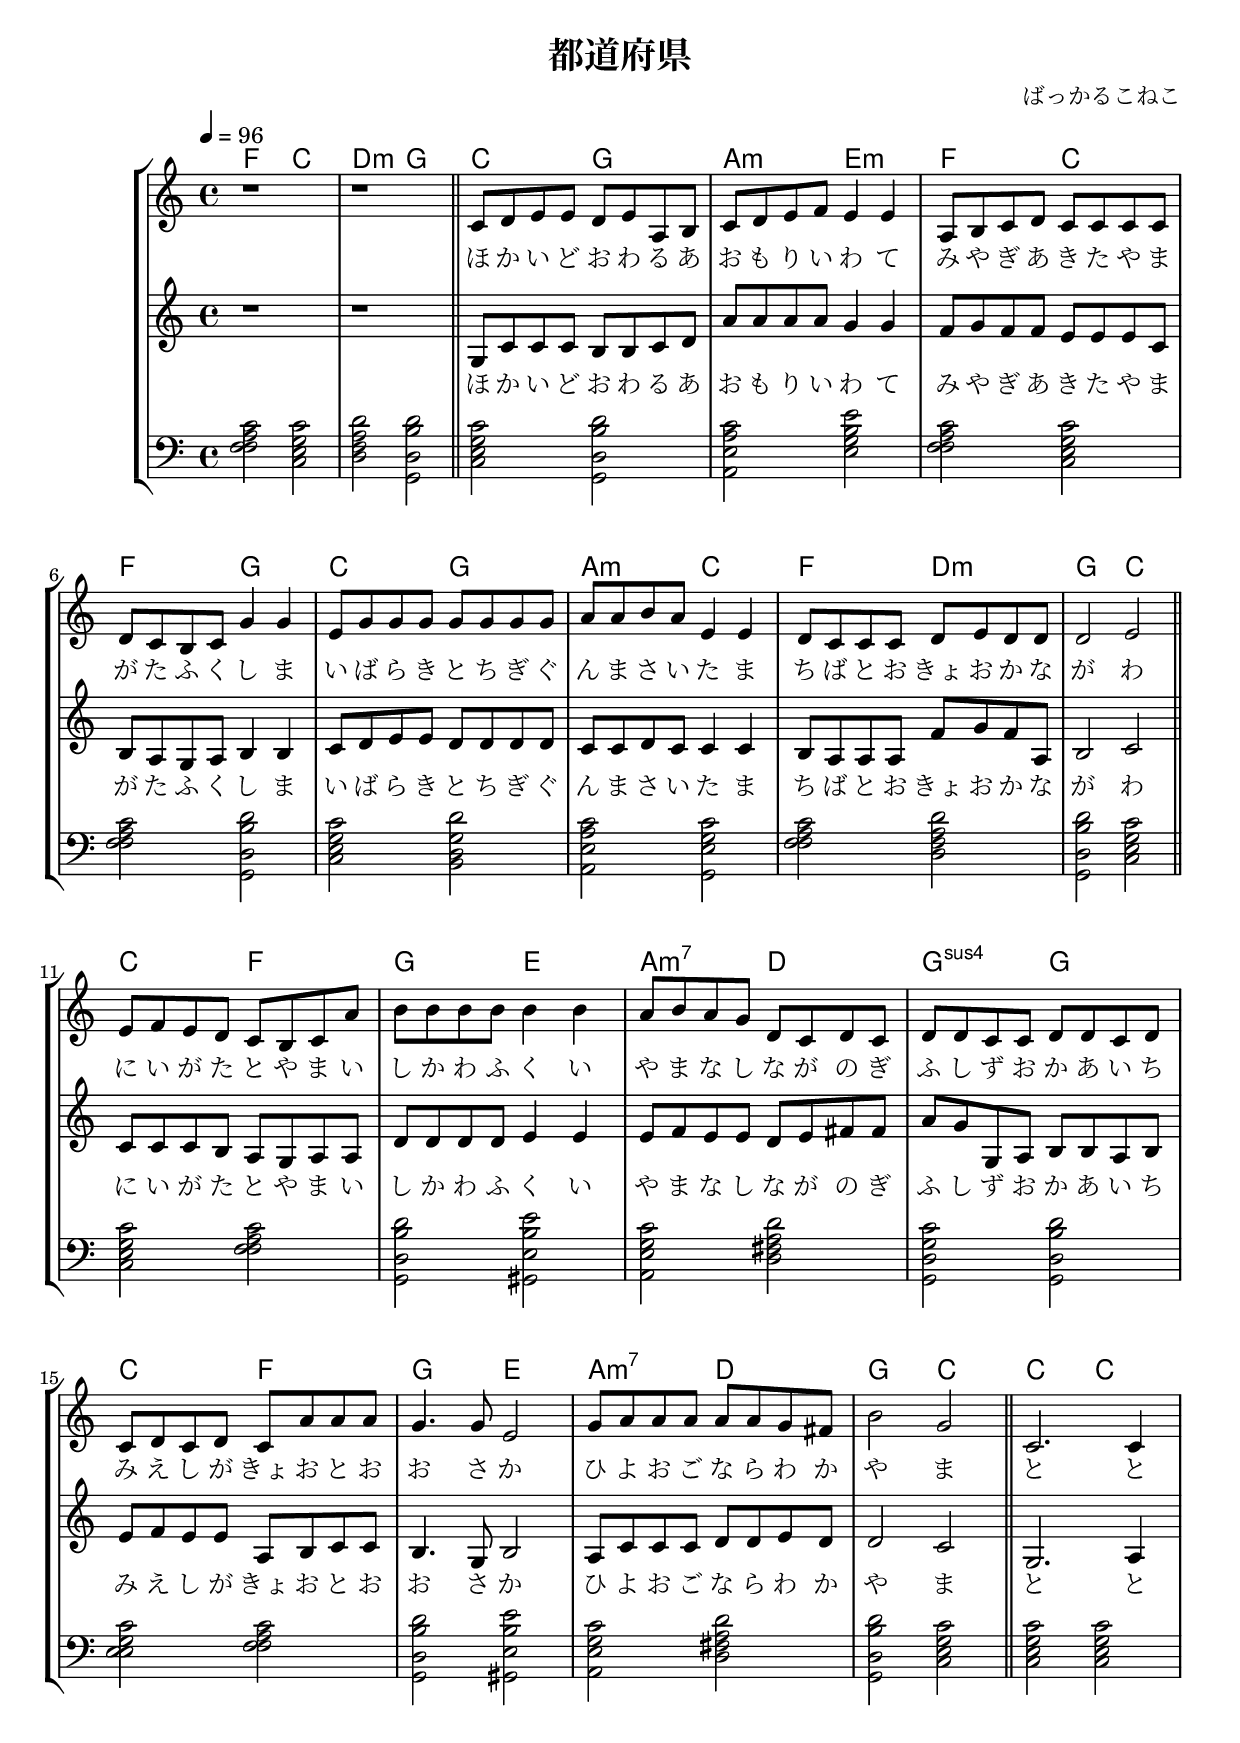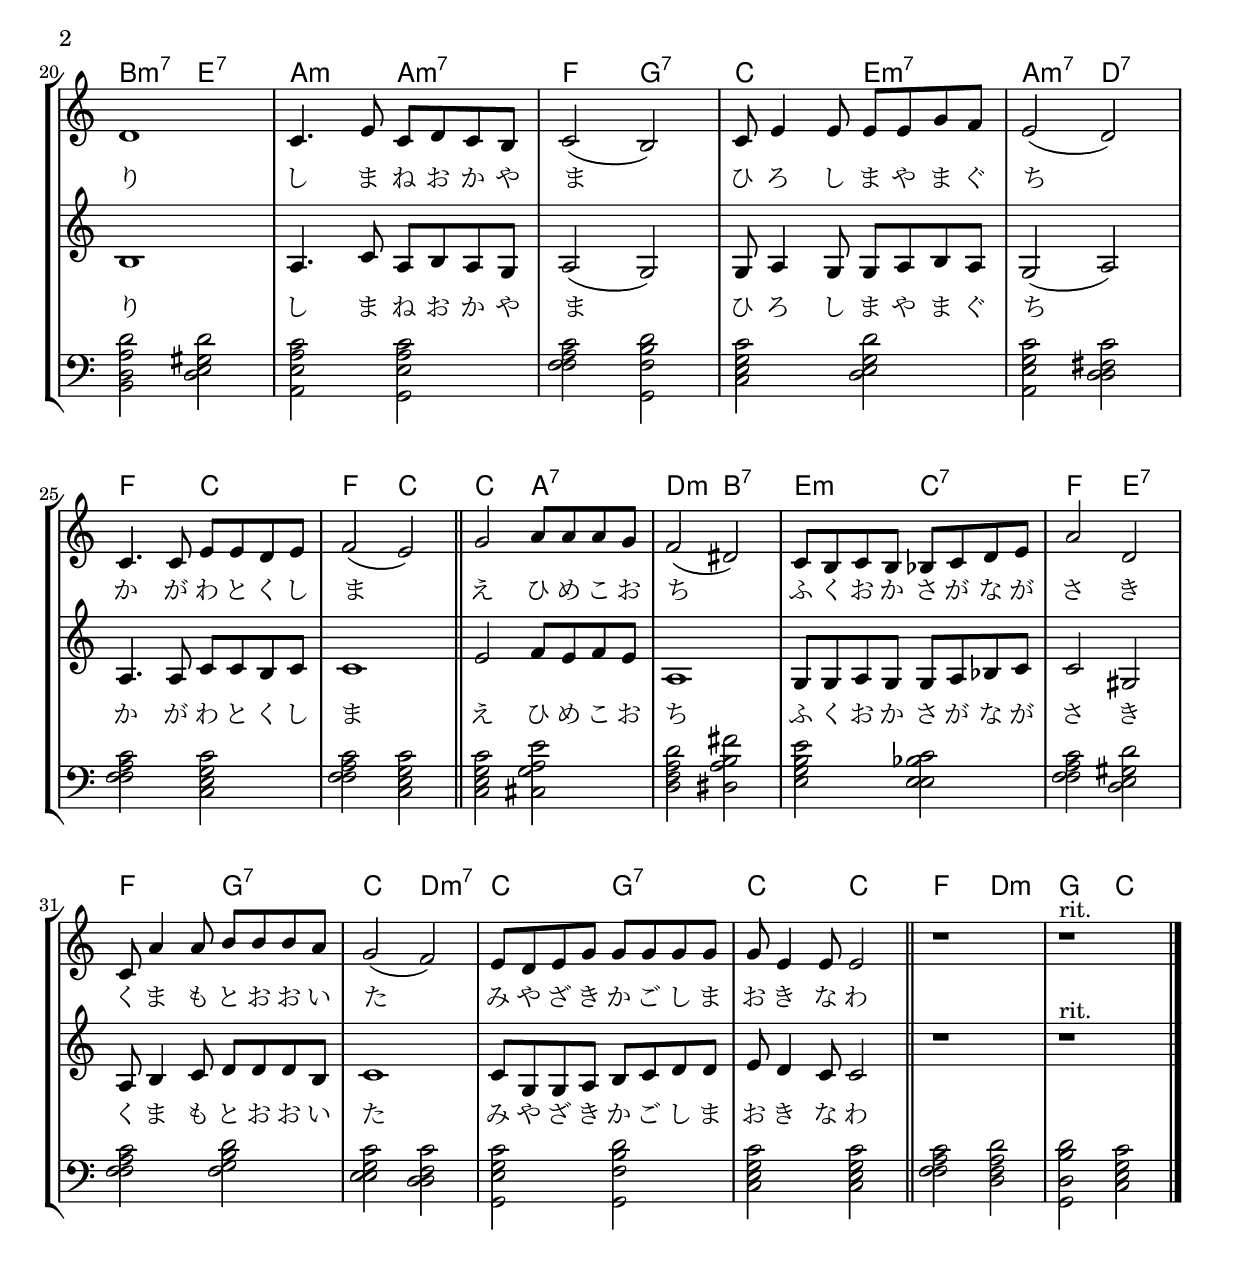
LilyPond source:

\version "2.12.1"

\header {
	title = \markup {都道府県}
	composer = \markup \center-column {ばっかるこねこ}
}

harmony = \chordmode {
	f2 c d:m g 

	c g a:m e:m f c f g c g a:m c f d:m g c 

	c f g e a:min7 d g:sus4 g c f g e a:min7 d g c 

	c c b:min7 e:7 a:m a:min7 f g:7 c e:min7 a:min7 d:7 f c f c 

	c a:7 d:m b:7 e:m c:7 f e:7 f g:7 c d:min7 c g:7 c c 

	f d:m g c 
}

melody = {
	\key c \major
	\tempo 4 = 96
	r1 | r1   
	\set Staff.midiInstrument = #"mmi0.42"
	c'8  d'8  e'8  e'8  d'8  e'8  a8  b8 
	c'8  d'8  e'8  f'8  e'4  e'4 
	a8  b8  c'8  d'8  c'8  c'8  c'8  c'8 
	d'8  c'8  b8  c'8  g'4  g'4 
	e'8  g'8  g'8  g'8  g'8  g'8  g'8  g'8 
	a'8  a'8  b'8  a'8  e'4  e'4 
	d'8  c'8  c'8  c'8  d'8  e'8  d'8  d'8 
	d'2  e'2
	\set Staff.midiInstrument = #"mmi0.42"
	e'8  f'8  e'8  d'8  c'8  b8  c'8  a'8 
	b'8  b'8  b'8  b'8  b'4  b'4 
	a'8  b'8  a'8  g'8  d'8  c'8  d'8  c'8 
	d'8  d'8  c'8  c'8  d'8  d'8  c'8  d'8 
	c'8  d'8  c'8  d'8  c'8  a'8  a'8  a'8 
	g'4.  g'8  e'2 
	g'8  a'8  a'8  a'8  a'8  a'8  g'8  fis'8 
	b'2  g'2
	\set Staff.midiInstrument = #"mmi0.42"
	c'2.  c'4 
	d'1 
	c'4.  e'8  c'8  d'8  c'8  b8 
	c'2  (b2) 
	c'8  e'4  e'8  e'8  e'8  g'8  f'8 
	e'2  (d'2) 
	c'4.  c'8  e'8  e'8  d'8  e'8 
	f'2  (e'2)
	\set Staff.midiInstrument = #"mmi0.42"
	g'2  a'8  a'8  a'8  g'8 
	f'2  (dis'2) 
	c'8  b8  c'8  b8  bes8  c'8  d'8  e'8 
	a'2  d'2 
	c'8  a'4  a'8  b'8  b'8  b'8  a'8 
	g'2  (f'2) 
	e'8  d'8  e'8  g'8  g'8  g'8  g'8  g'8 
	g'8  e'4  e'8  e'2
	r1 | r1^"rit." \bar "|."
}

words = \lyricmode {
	
	ほ  か  い  ど  お  わ  る  あ  お  も  り  い  わ  て  み  や  ぎ  あ  き  た  や  ま  が  た  ふ  く  し  ま  い  ば  ら  き  と  ち  ぎ  ぐ  ん  ま  さ  い  た  ま  ち  ば  と  お  きょ  お  か  な  が  わ  
	に  い  が  た  と  や  ま  い  し  か  わ  ふ  く  い  や  ま  な  し  な  が  の  ぎ  ふ  し  ず  お  か  あ  い  ち  み  え  し  が  きょ  お  と  お  お  さ  か  ひ  よ  お  ご  な  ら  わ  か  や  ま  
	と  と  り  し  ま  ね  お  か  や  ま  ひ  ろ  し  ま  や  ま  ぐ  ち  か  が  わ  と  く  し  ま  
	え  ひ  め  こ  お  ち  ふ  く  お  か  さ  が  な  が  さ  き  く  ま  も  と  お  お  い  た  み  や  ざ  き  か  ご  し  ま  お  き  な  わ  
	
}

secondmelody = {
	\key c \major
	\tempo 4 = 96
	r1 | r1   
	\set Staff.midiInstrument = #"fss0.42"
	g8  c'8  c'8  c'8  b8  b8  c'8  d'8 
	a'8  a'8  a'8  a'8  g'4  g'4 
	f'8  g'8  f'8  f'8  e'8  e'8  e'8  c'8 
	b8  a8  g8  a8  b4  b4 
	c'8  d'8  e'8  e'8  d'8  d'8  d'8  d'8 
	c'8  c'8  d'8  c'8  c'4  c'4 
	b8  a8  a8  a8  f'8  g'8  f'8  a8 
	b2  c'2
	\set Staff.midiInstrument = #"fss0.42"
	c'8  c'8  c'8  b8  a8  g8  a8  a8 
	d'8  d'8  d'8  d'8  e'4  e'4 
	e'8  f'8  e'8  e'8  d'8  e'8  fis'8  fis'8 
	a'8  g'8  g8  a8  b8  b8  a8  b8 
	e'8  f'8  e'8  e'8  a8  b8  c'8  c'8 
	b4.  g8  b2 
	a8  c'8  c'8  c'8  d'8  d'8  e'8  d'8 
	d'2  c'2
	\set Staff.midiInstrument = #"fss0.42"
	g2.  a4 
	b1 
	a4.  c'8  a8  b8  a8  g8 
	a2  (g2) 
	g8  a4  g8  g8  a8  b8  a8 
	g2  (a2) 
	a4.  a8  c'8  c'8  b8  c'8 
	c'1
	\set Staff.midiInstrument = #"fss0.42"
	e'2  f'8  e'8  f'8  e'8 
	a1 
	g8  g8  a8  g8  g8  a8  bes8  c'8 
	c'2  gis2 
	a8  b4  c'8  d'8  d'8  d'8  b8 
	c'1 
	c'8  g8  g8  a8  b8  c'8  d'8  d'8 
	e'8  d'4  c'8  c'2
	r1 | r1^"rit." \bar "|."
}

secondwords = \lyricmode {
	
	ほ  か  い  ど  お  わ  る  あ  お  も  り  い  わ  て  み  や  ぎ  あ  き  た  や  ま  が  た  ふ  く  し  ま  い  ば  ら  き  と  ち  ぎ  ぐ  ん  ま  さ  い  た  ま  ち  ば  と  お  きょ  お  か  な  が  わ  
	に  い  が  た  と  や  ま  い  し  か  わ  ふ  く  い  や  ま  な  し  な  が  の  ぎ  ふ  し  ず  お  か  あ  い  ち  み  え  し  が  きょ  お  と  お  お  さ  か  ひ  よ  お  ご  な  ら  わ  か  や  ま  
	と  と  り  し  ま  ね  お  か  や  ま  ひ  ろ  し  ま  や  ま  ぐ  ち  か  が  わ  と  く  し  ま  
	え  ひ  め  こ  お  ち  ふ  く  お  か  さ  が  な  が  さ  き  く  ま  も  と  お  お  い  た  み  や  ざ  き  か  ご  し  ま  お  き  な  わ  
	
}

tempochange = {
	\tempo 4 = 96
	r1 | r1 \bar "||"
	\tempo 4 = 96
	r1 | r1 | r1 | r1 | r1 | r1 | r1 | r1 \bar "||"
	\tempo 4 = 96
	r1 | r1 | r1 | r1 | r1 | r1 | r1 | r1 \bar "||"
	\tempo 4 = 96
	r1 | r1 | r1 | r1 | r1 | r1 | r1 | r1 \bar "||"
	\tempo 4 = 96
	r1 | r1 | r1 | r1 | r1 | r1 | r1 | r1 \bar "||"
	\tempo 4 = 96
	r1 | \tempo 4 = 72 r2 \tempo 4 = 64 r2 \bar "|."
}

mainacc = {
	\clef bass
	\set Staff.midiInstrument = #"Lead 2 (sawtooth)"
	\key c \major
	\tempo 4 = 96
	<f f a c'>2
	<c e g c'>2
	<f d a d'>2
	<g, d b d'>2
	\bar "||"

	\set Staff.midiInstrument = #"Lead 2 (sawtooth)"
	<c e g c'>2
	<g, d b d'>2
	<a, e a c'>2
	<e g b e'>2
	<f f a c'>2
	<c e g c'>2
	<f f a c'>2
	<g, d b d'>2
	<c e g c'>2
	<b, d g d'>2
	<a, e a c'>2
	<g, e g c'>2
	<f f a c'>2
	<d f a d'>2
	<g, d b d'>2
	<c e g c'>2
	\bar "||"

	\set Staff.midiInstrument = #"Lead 2 (sawtooth)"
	<c e g c'>2
	<f f a c'>2
	<g, d b d'>2
	<gis, e b e'>2
	<a, e g c'>2
	<fis d a d'>2
	<g, d g c'>2
	<g, d b d'>2
	<e e g c'>2
	<f f a c'>2
	<g, d b d'>2
	<gis, e b e'>2
	<a, e g c'>2
	<fis d a d'>2
	<g, d b d'>2
	<c e g c'>2
	\bar "||"

	\set Staff.midiInstrument = #"Lead 2 (sawtooth)"
	<c e g c'>2
	<c e g c'>2
	<b, d a d'>2
	<e d gis d'>2
	<a, e a c'>2
	<g, e a c'>2
	<f f a c'>2
	<g, f b d'>2
	<c e g c'>2
	<e d g d'>2
	<a, e g c'>2
	<d d fis c'>2
	<f f a c'>2
	<c e g c'>2
	<f f a c'>2
	<c e g c'>2
	\bar "||"

	\set Staff.midiInstrument = #"Lead 2 (sawtooth)"
	<c e g c'>2
	<cis g a e'>2
	<d f a d'>2
	<dis a b fis'>2
	<e g b e'>2
	<e e bes c'>2
	<f f a c'>2
	<e d gis d'>2
	<f f a c'>2
	<f g b d'>2
	<e e g c'>2
	<d d f c'>2
	<g, e g c'>2
	<g, f b d'>2
	<c e g c'>2
	<c e g c'>2
	\bar "||"

	\set Staff.midiInstrument = #"Lead 2 (sawtooth)"
	<f f a c'>2
	<d f a d'>2
	<g, d b d'>2
	<c e g c'>2
	\bar "|."
}

subacc = {
	\clef bass
	\set Staff.midiInstrument = #"Synth Voice"
	\key c \major
	\tempo 4 = 96
	<f f a c'>2
	<c e g c'>2
	<f d a d'>2
	<g, d b d'>2
	\bar "||"

	\set Staff.midiInstrument = #"Synth Voice"
	<c e g c'>2
	<g, d b d'>2
	<a, e a c'>2
	<e g b e'>2
	<f f a c'>2
	<c e g c'>2
	<f f a c'>2
	<g, d b d'>2
	<c e g c'>2
	<b, d g d'>2
	<a, e a c'>2
	<g, e g c'>2
	<f f a c'>2
	<d f a d'>2
	<g, d b d'>2
	<c e g c'>2
	\bar "||"

	\set Staff.midiInstrument = #"Synth Voice"
	<c e g c'>2
	<f f a c'>2
	<g, d b d'>2
	<gis, e b e'>2
	<a, e g c'>2
	<fis d a d'>2
	<g, d g c'>2
	<g, d b d'>2
	<e e g c'>2
	<f f a c'>2
	<g, d b d'>2
	<gis, e b e'>2
	<a, e g c'>2
	<fis d a d'>2
	<g, d b d'>2
	<c e g c'>2
	\bar "||"

	\set Staff.midiInstrument = #"Synth Voice"
	<c e g c'>2
	<c e g c'>2
	<b, d a d'>2
	<e d gis d'>2
	<a, e a c'>2
	<g, e a c'>2
	<f f a c'>2
	<g, f b d'>2
	<c e g c'>2
	<e d g d'>2
	<a, e g c'>2
	<d d fis c'>2
	<f f a c'>2
	<c e g c'>2
	<f f a c'>2
	<c e g c'>2
	\bar "||"

	\set Staff.midiInstrument = #"Synth Voice"
	<c e g c'>2
	<cis g a e'>2
	<d f a d'>2
	<dis a b fis'>2
	<e g b e'>2
	<e e bes c'>2
	<f f a c'>2
	<e d gis d'>2
	<f f a c'>2
	<f g b d'>2
	<e e g c'>2
	<d d f c'>2
	<g, e g c'>2
	<g, f b d'>2
	<c e g c'>2
	<c e g c'>2
	\bar "||"

	\set Staff.midiInstrument = #"Synth Voice"
	<f f a c'>2
	<d f a d'>2
	<g, d b d'>2
	<c e g c'>2
	\bar "|."
}

percA = {
	\drummode {
	r1 |r1 \bar "||"
	r1 |r1 |r1 |r1 |r1 |r1 |r1 |r1 \bar "||"
	r1 |r1 |r1 |r1 |r1 |r1 |r1 |r1 \bar "||"
	r1 |r1 |r1 |r1 |r1 |r1 |r1 |r1 \bar "||"
	r1 |r1 |r1 |r1 |r1 |r1 |r1 |r1 \bar "||"
	r1 |r1 \bar "|."
	}
}

percB = {
	\drummode {
	r1 |r1 \bar "||"
	r1 |r1 |r1 |r1 |r1 |r1 |r1 |r1 \bar "||"
	r1 |r1 |r1 |r1 |r1 |r1 |r1 |r1 \bar "||"
	r1 |r1 |r1 |r1 |r1 |r1 |r1 |r1 \bar "||"
	r1 |r1 |r1 |r1 |r1 |r1 |r1 |r1 \bar "||"
	r1 |r1 \bar "|."
	}
}

percC = {
	\drummode {
	r1 |r1 \bar "||"
	r1 |r1 |r1 |r1 |r1 |r1 |r1 |r1 \bar "||"
	r1 |r1 |r1 |r1 |r1 |r1 |r1 |r1 \bar "||"
	r1 |r1 |r1 |r1 |r1 |r1 |r1 |r1 \bar "||"
	r1 |r1 |r1 |r1 |r1 |r1 |r1 |r1 \bar "||"
	r1 |r1 \bar "|."
	}
}

percD = {
	\drummode {
	r1 |r1 \bar "||"
	r1 |r1 |r1 |r1 |r1 |r1 |r1 |r1 \bar "||"
	r1 |r1 |r1 |r1 |r1 |r1 |r1 |r1 \bar "||"
	r1 |r1 |r1 |r1 |r1 |r1 |r1 |r1 \bar "||"
	r1 |r1 |r1 |r1 |r1 |r1 |r1 |r1 \bar "||"
	r1 |r1 \bar "|."
	}
}

percE = {
	\drummode {
	r1 |r1 \bar "||"
	r1 |r1 |r1 |r1 |r1 |r1 |r1 |r1 \bar "||"
	r1 |r1 |r1 |r1 |r1 |r1 |r1 |r1 \bar "||"
	r1 |r1 |r1 |r1 |r1 |r1 |r1 |r1 \bar "||"
	r1 |r1 |r1 |r1 |r1 |r1 |r1 |r1 \bar "||"
	r1 |r1 \bar "|."
	}
}

\score {
	<<
		\new StaffGroup <<
			\new ChordNames {\harmony}
			\new Voice = "melody" {\melody}
			\new Lyrics \lyricsto "melody" \words
			\new Voice = "secondmelody" {\secondmelody}
			\new Lyrics \lyricsto "secondmelody" \secondwords
			\new Staff = "mainacc" {\mainacc}
		>>
	>>
	\layout { }
}
